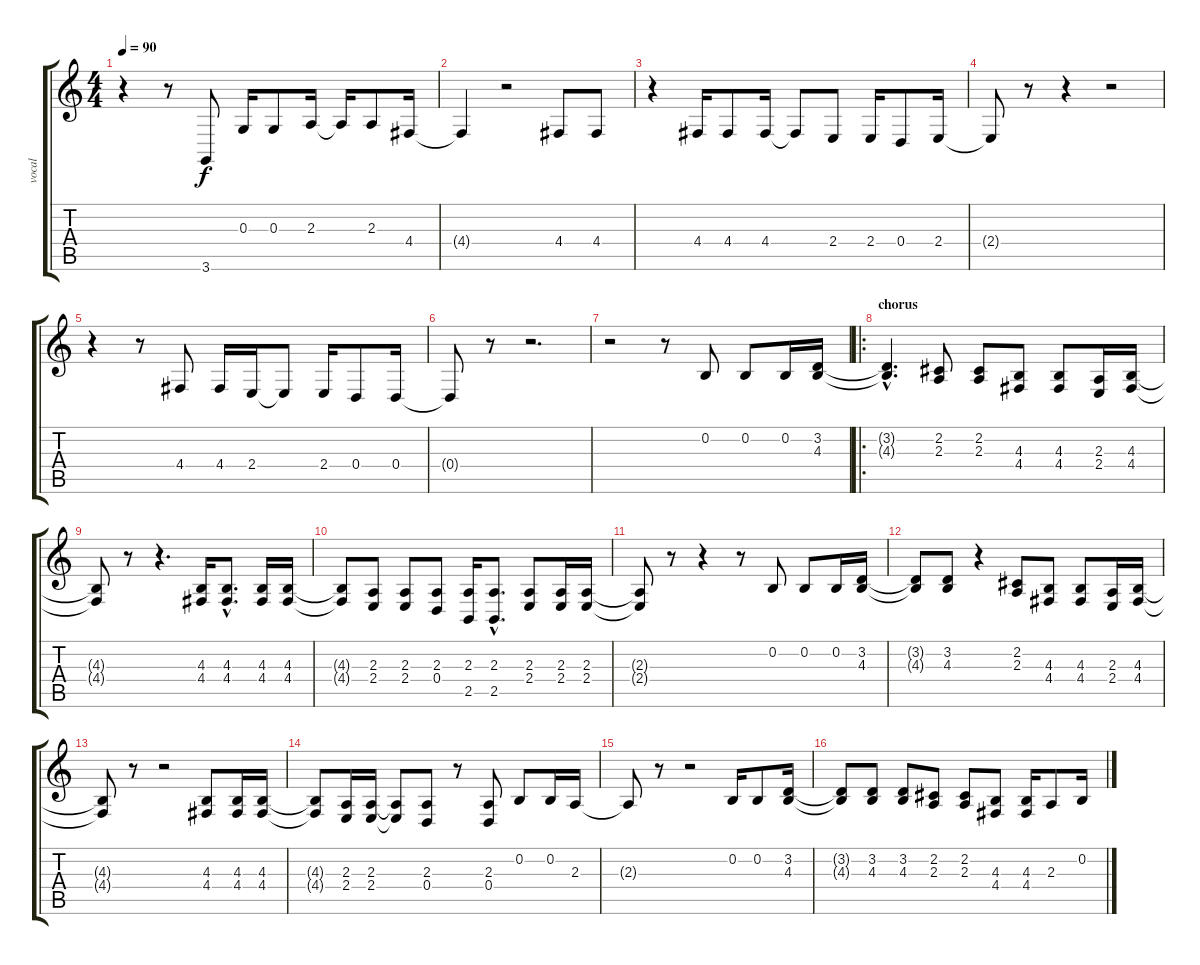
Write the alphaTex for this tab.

\track ("vocal" "vocal") {instrument electricgrandpiano}
\staff {score tabs}
\tuning (E4 B3 G3 D3 A2 E2) {hide}
\ts (4 4)
\tempo 90
\clef g2
\ks c
r.4{dy f} r.8 3.6.8 0.3.16 0.3.8 2.3.16 2.3{t}.16 2.3.8 4.4.16 |
4.4{t}.4 r.2 4.4.8 4.4.8 |
r.4 4.4.16 4.4.8 4.4.16 4.4{t}.8 2.4.8 2.4.16 0.4.8 2.4.16 |
2.4{t}.8 r.8 r.4 r.2 |
r.4 r.8 4.4.8 4.4.16 2.4.16 2.4{t}.8 2.4.16 0.4.8 0.4.16 |
0.4{t}.8 r.8 r.2{d} |
r.2 r.8 0.2.8 0.2.8 0.2.16 (3.2 4.3).16 |
\ro
\section ("" "chorus")
(3.2{hac t} 4.3{hac t}).4{d} (2.2 2.3).8 (2.2 2.3).8 (4.3 4.4).8 (4.3 4.4).8 (2.3 2.4).16 (4.3 4.4).16 |
(4.3{t} 4.4{t}).8 r.8 r.4{d} (4.3 4.4).16 (4.3{hac} 4.4{hac}).8{d} (4.3 4.4).16 (4.3 4.4).16 |
\section ("" "")
(4.3{t} 4.4{t}).8 (2.3 2.4).8 (2.3 2.4).8 (2.3 0.4).8 (2.3 2.5).16 (2.3{hac} 2.5{hac}).8{d} (2.3 2.4).8 (2.3 2.4).16 (2.3 2.4).16 |
(2.3{t} 2.4{t}).8 r.8 r.4 r.8 0.2.8 0.2.8 0.2.16 (3.2 4.3).16 |
(3.2{t} 4.3{t}).8 (3.2 4.3).8 r.4 (2.2 2.3).8 (4.3 4.4).8 (4.3 4.4).8 (2.3 2.4).16 (4.3 4.4).16 |
(4.3{t} 4.4{t}).8 r.8 r.2 (4.3 4.4).8 (4.3 4.4).16 (4.3 4.4).16 |
(4.3{t} 4.4{t}).8 (2.3 2.4).16 (2.3 2.4).16 (2.3{t} 2.4{t}).8 (2.3 0.4).8 r.8 (2.3 0.4).8 0.2.8 0.2.16 2.3.16 |
2.3{t}.8 r.8 r.2 0.2.16 0.2.8 (3.2 4.3).16 |
(3.2{t} 4.3{t}).8 (3.2 4.3).8 (3.2 4.3).8 (2.2 2.3).8 (2.2 2.3).8 (4.3 4.4).8 (4.3 4.4).16 2.3.8 0.2.16
